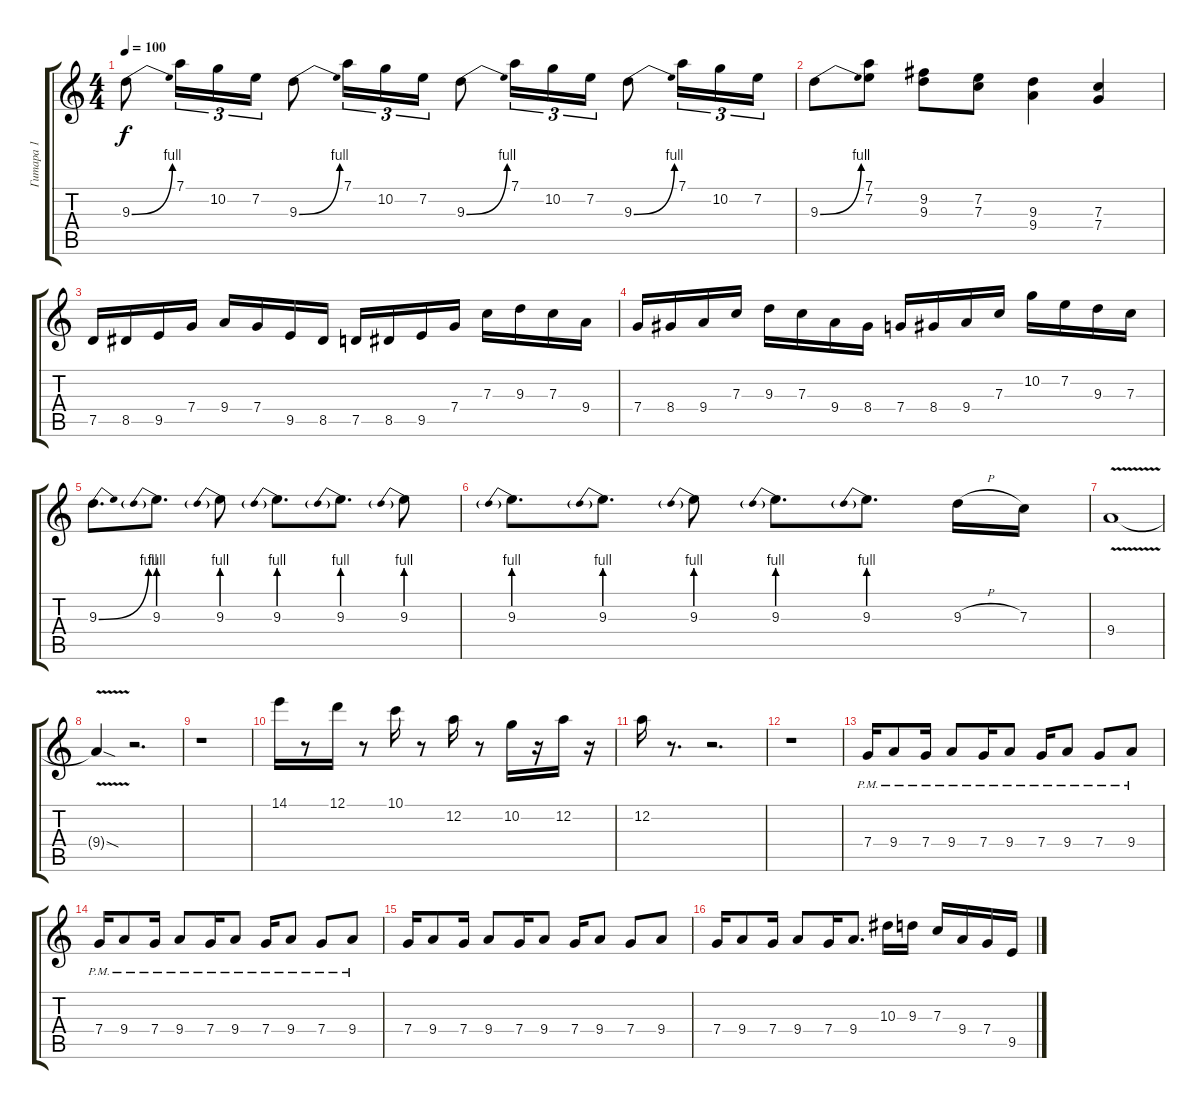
\track ("Гитара 1" "Гитара 1") {instrument overdrivenguitar}
\staff {score tabs}
\tuning (D4 A3 F3 C3 G2 D2) {hide}
\ts (4 4)
\tempo 100
\clef g2
\ks c
9.3{be (bend 0 0 60 4)}.8{dy f} 7.1.16{tu (3 2)} 10.2.16{tu (3 2)} 7.2.16{tu (3 2)} 9.3{be (bend 0 0 60 4)}.8 7.1.16{tu (3 2)} 10.2.16{tu (3 2)} 7.2.16{tu (3 2)} 9.3{be (bend 0 0 60 4)}.8 7.1.16{tu (3 2)} 10.2.16{tu (3 2)} 7.2.16{tu (3 2)} 9.3{be (bend 0 0 60 4)}.8 7.1.16{tu (3 2)} 10.2.16{tu (3 2)} 7.2.16{tu (3 2)} |
9.3{be (bend 0 0 60 4)}.8 (7.1 7.2).8 (9.2 9.3).8 (7.2 7.3).8 (9.3 9.4).4 (7.3 7.4).4 |
7.5.16 8.5.16 9.5.16 7.4.16 9.4.16 7.4.16 9.5.16 8.5.16 7.5.16 8.5.16 9.5.16 7.4.16 7.3.16 9.3.16 7.3.16 9.4.16 |
7.4.16 8.4.16 9.4.16 7.3.16 9.3.16 7.3.16 9.4.16 8.4.16 7.4.16 8.4.16 9.4.16 7.3.16 10.2.16 7.2.16 9.3.16 7.3.16 |
9.3{be (bend 0 0 60 4)}.8{d} 9.3{be (prebend 0 4 60 4)}.8{d} 9.3{be (prebend 0 4 60 4)}.8 9.3{be (prebend 0 4 60 4)}.8{d} 9.3{be (prebend 0 4 60 4)}.8{d} 9.3{be (prebend 0 4 60 4)}.8 |
9.3{be (prebend 0 4 60 4)}.8{d} 9.3{be (prebend 0 4 60 4)}.8{d} 9.3{be (prebend 0 4 60 4)}.8 9.3{be (prebend 0 4 60 4)}.8{d} 9.3{be (prebend 0 4 60 4)}.8{d} 9.3{h}.16 7.3.16 |
9.4{v}.1 |
9.4{sod t}.4 r.2{d} |
r.1 |
14.1.16 r.8 12.1.16 r.8 10.1.16 r.8 12.2.16 r.8 10.2.16 r.16 12.2.16 r.16 |
12.2.16 r.8{d} r.2{d} |
r.1 |
7.4{pm}.16 9.4{pm}.8 7.4{pm}.16 9.4{pm}.8 7.4{pm}.16 9.4{pm}.8 7.4{pm}.16 9.4{pm}.8 7.4{pm}.8 9.4{pm}.8 |
7.4{pm}.16 9.4{pm}.8 7.4{pm}.16 9.4{pm}.8 7.4{pm}.16 9.4{pm}.8 7.4{pm}.16 9.4{pm}.8 7.4{pm}.8 9.4{pm}.8 |
7.4.16 9.4.8 7.4.16 9.4.8 7.4.16 9.4.8 7.4.16 9.4.8 7.4.8 9.4.8 |
7.4.16 9.4.8 7.4.16 9.4.8 7.4.16 9.4.8{d} 10.3.16 9.3.16 7.3.16 9.4.16 7.4.16 9.5.16
